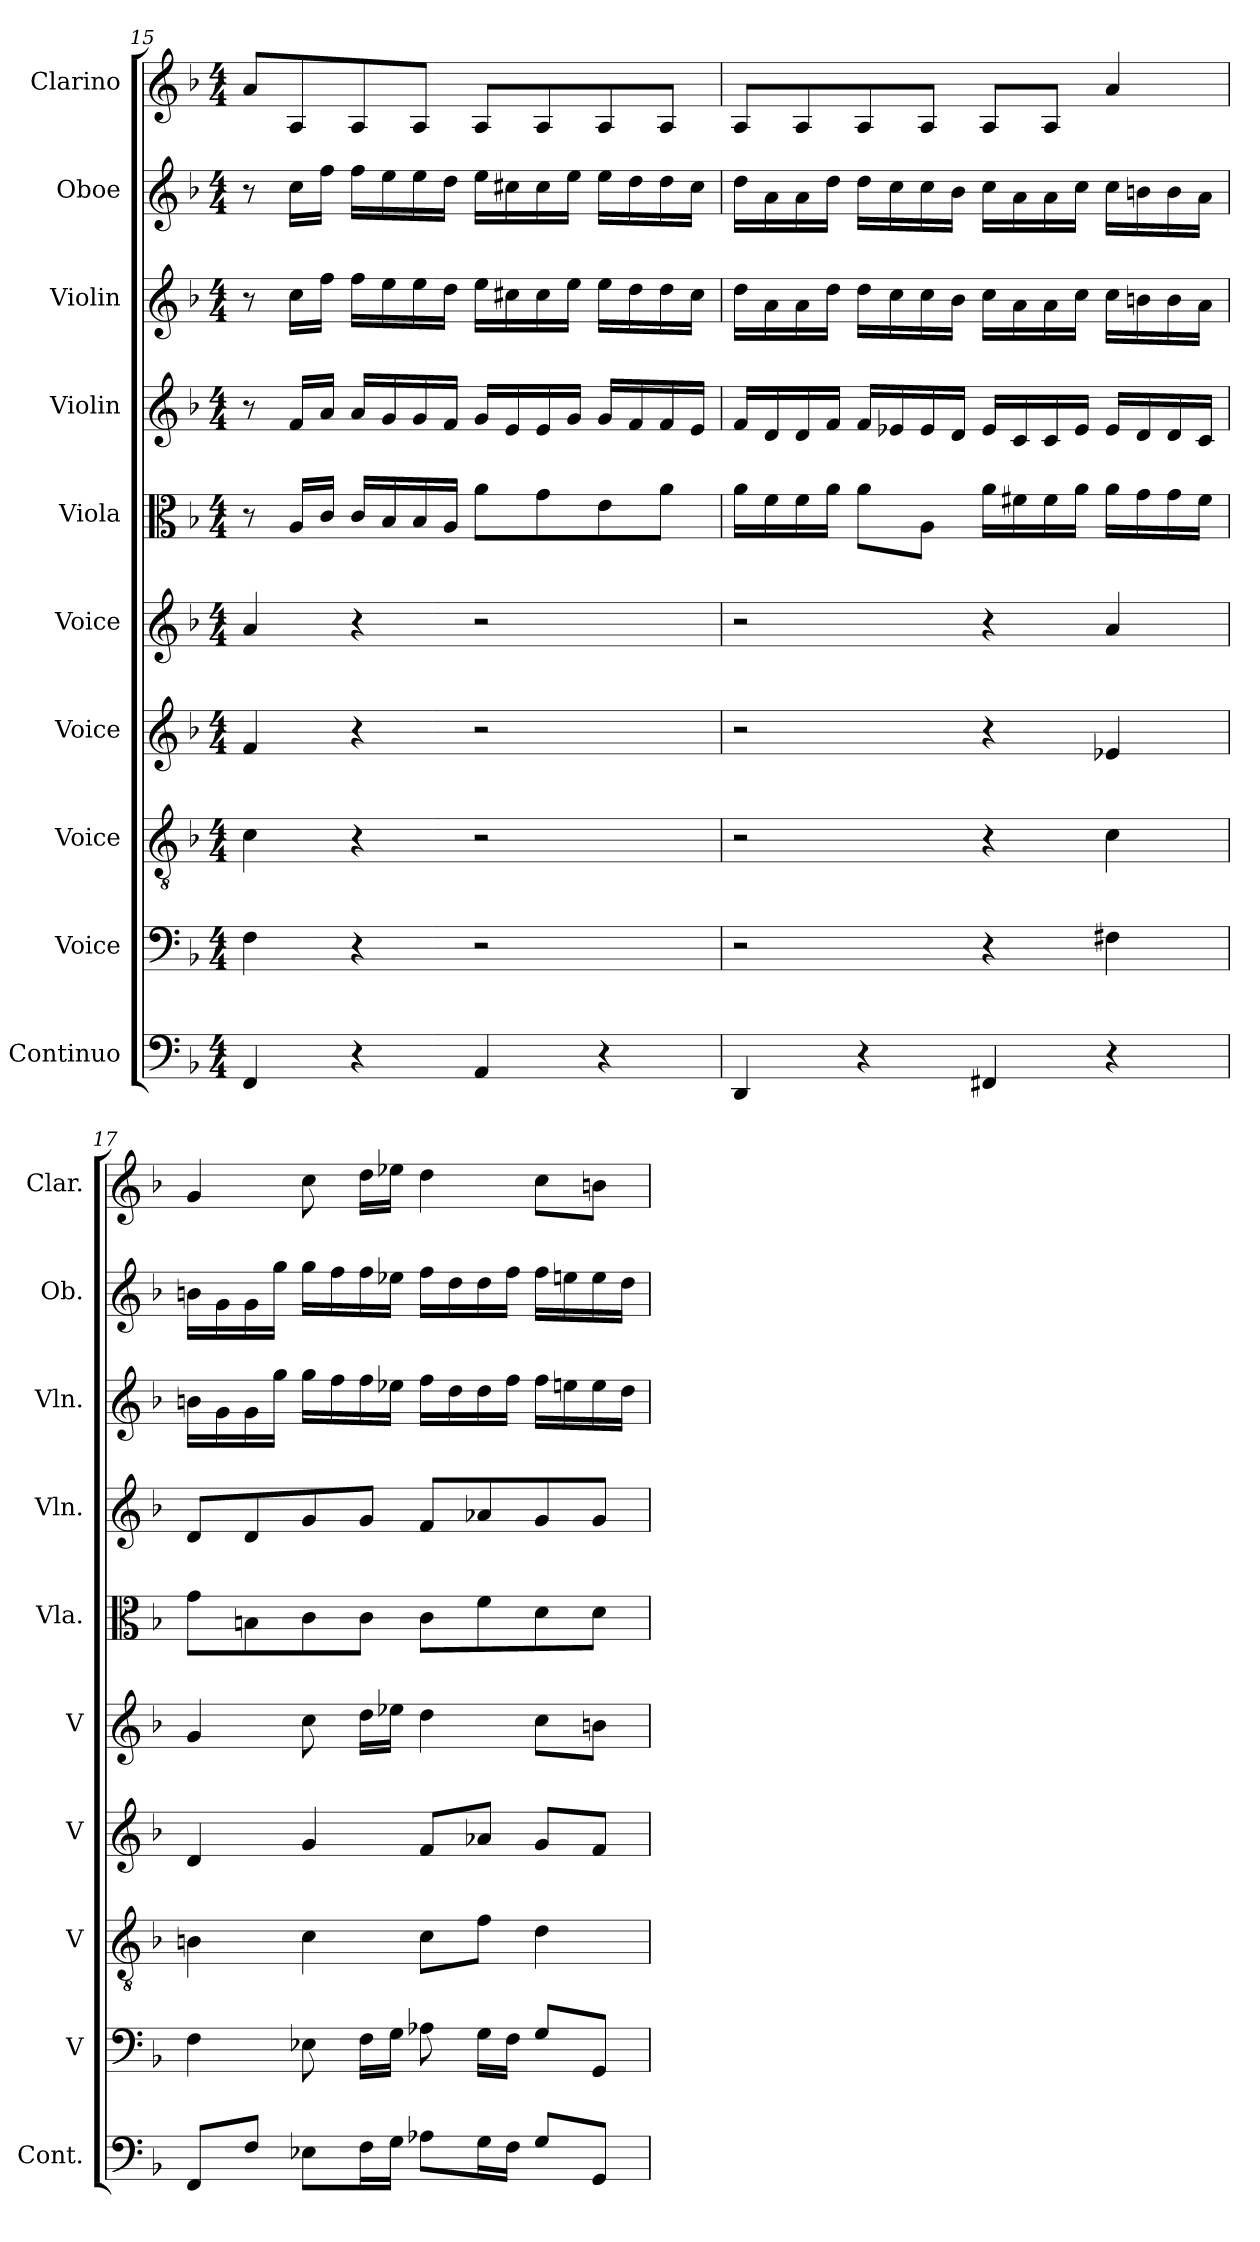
**kern	**kern	**kern	**kern	**kern	**kern	**kern	**kern	**kern	**kern
*part10	*part9	*part8	*part7	*part6	*part5	*part4	*part3	*part2	*part1
*staff10	*staff9	*staff8	*staff7	*staff6	*staff5	*staff4	*staff3	*staff2	*staff1
*I"Continuo	*I"Voice	*I"Voice	*I"Voice	*I"Voice	*I"Viola	*I"Violin	*I"Violin	*I"Oboe	*I"Clarino
*I'Cont.	*I'V	*I'V	*I'V	*I'V	*I'Vla.	*I'Vln.	*I'Vln.	*I'Ob.	*I'Clar.
*clefF4	*clefF4	*clefGv2	*clefG2	*clefG2	*clefC3	*clefG2	*clefG2	*clefG2	*clefG2
*ITrd7c12	*	*	*	*	*	*	*	*	*
*k[b-]	*k[b-]	*k[b-]	*k[b-]	*k[b-]	*k[b-]	*k[b-]	*k[b-]	*k[b-]	*k[b-]
*M4/4	*M4/4	*M4/4	*M4/4	*M4/4	*M4/4	*M4/4	*M4/4	*M4/4	*M4/4
=15	=15	=15	=15	=15	=15	=15	=15	=15	=15
4FFF/	4F\	4c\	4f/	4a/	8r	8r	8r	8r	8a/L
.	.	.	.	.	16A/LL	16f/LL	16cc\LL	16cc\LL	8A/
.	.	.	.	.	16c/JJ	16a/JJ	16ff\JJ	16ff\JJ	.
4r	4r	4r	4r	4r	16c/LL	16a/LL	16ff\LL	16ff\LL	8A/
.	.	.	.	.	16B-/	16g/	16ee\	16ee\	.
.	.	.	.	.	16B-/	16g/	16ee\	16ee\	8A/J
.	.	.	.	.	16A/JJ	16f/JJ	16dd\JJ	16dd\JJ	.
4AAA/	2r	2r	2r	2r	8a\L	16g/LL	16ee\LL	16ee\LL	8A/L
.	.	.	.	.	.	16e/	16cc#X\	16cc#X\	.
.	.	.	.	.	8g\	16e/	16cc#\	16cc#\	8A/
.	.	.	.	.	.	16g/JJ	16ee\JJ	16ee\JJ	.
4r	.	.	.	.	8e\	16g/LL	16ee\LL	16ee\LL	8A/
.	.	.	.	.	.	16f/	16dd\	16dd\	.
.	.	.	.	.	8a\J	16f/	16dd\	16dd\	8A/J
.	.	.	.	.	.	16e/JJ	16cc#\JJ	16cc#\JJ	.
!!LO:PB:g=z
=16	=16	=16	=16	=16	=16	=16	=16	=16	=16
4DDD/	2r	2r	2r	2r	16a\LL	16f/LL	16dd\LL	16dd\LL	8A/L
.	.	.	.	.	16f\	16d/	16a\	16a\	.
.	.	.	.	.	16f\	16d/	16a\	16a\	8A/
.	.	.	.	.	16a\JJ	16f/JJ	16dd\JJ	16dd\JJ	.
4r	.	.	.	.	8a\L	16f/LL	16dd\LL	16dd\LL	8A/
.	.	.	.	.	.	16e-X/	16cc\	16cc\	.
.	.	.	.	.	8A\J	16e-/	16cc\	16cc\	8A/J
.	.	.	.	.	.	16d/JJ	16b-\JJ	16b-\JJ	.
4FFF#X/	4r	4r	4r	4r	16a\LL	16e-/LL	16cc\LL	16cc\LL	8A/L
.	.	.	.	.	16f#X\	16c/	16a\	16a\	.
.	.	.	.	.	16f#\	16c/	16a\	16a\	8A/J
.	.	.	.	.	16a\JJ	16e-/JJ	16cc\JJ	16cc\JJ	.
4r	4F#X\	4c\	4e-X/	4a/	16a\LL	16e-/LL	16cc\LL	16cc\LL	4a/
.	.	.	.	.	16g\	16d/	16bn\	16bn\	.
.	.	.	.	.	16g\	16d/	16b\	16b\	.
.	.	.	.	.	16f#\JJ	16c/JJ	16a\JJ	16a\JJ	.
=17	=17	=17	=17	=17	=17	=17	=17	=17	=17
8FFF/L	4F\	4Bn\	4d/	4g/	8g\L	8d/L	16bn\LL	16bn\LL	4g/
.	.	.	.	.	.	.	16g\	16g\	.
8FF/J	.	.	.	.	8Bn\	8d/	16g\	16g\	.
.	.	.	.	.	.	.	16gg\JJ	16gg\JJ	.
8EE-X\L	8E-X\	4c\	4g/	8cc\	8c\	8g/	16gg\LL	16gg\LL	8cc\
.	.	.	.	.	.	.	16ff\	16ff\	.
16FF\L	16F\LL	.	.	16dd\LL	8c\J	8g/J	16ff\	16ff\	16dd\LL
16GG\JJ	16G\JJ	.	.	16ee-X\JJ	.	.	16ee-X\JJ	16ee-X\JJ	16ee-X\JJ
8AA-X\L	8A-X\	8c\L	8f/L	4dd\	8c\L	8f/L	16ff\LL	16ff\LL	4dd\
.	.	.	.	.	.	.	16dd\	16dd\	.
16GG\L	16G\LL	8f\J	8a-X/J	.	8f\	8a-X/	16dd\	16dd\	.
16FF\JJ	16F\JJ	.	.	.	.	.	16ff\JJ	16ff\JJ	.
8GG/L	8G/L	4d\	8g/L	8cc\L	8d\	8g/	16ff\LL	16ff\LL	8cc\L
.	.	.	.	.	.	.	16een\	16een\	.
8GGG/J	8GG/J	.	8f/J	8bn\J	8d\J	8g/J	16ee\	16ee\	8bn\J
.	.	.	.	.	.	.	16dd\JJ	16dd\JJ	.
=	=	=	=	=	=	=	=	=	=
*-	*-	*-	*-	*-	*-	*-	*-	*-	*-
